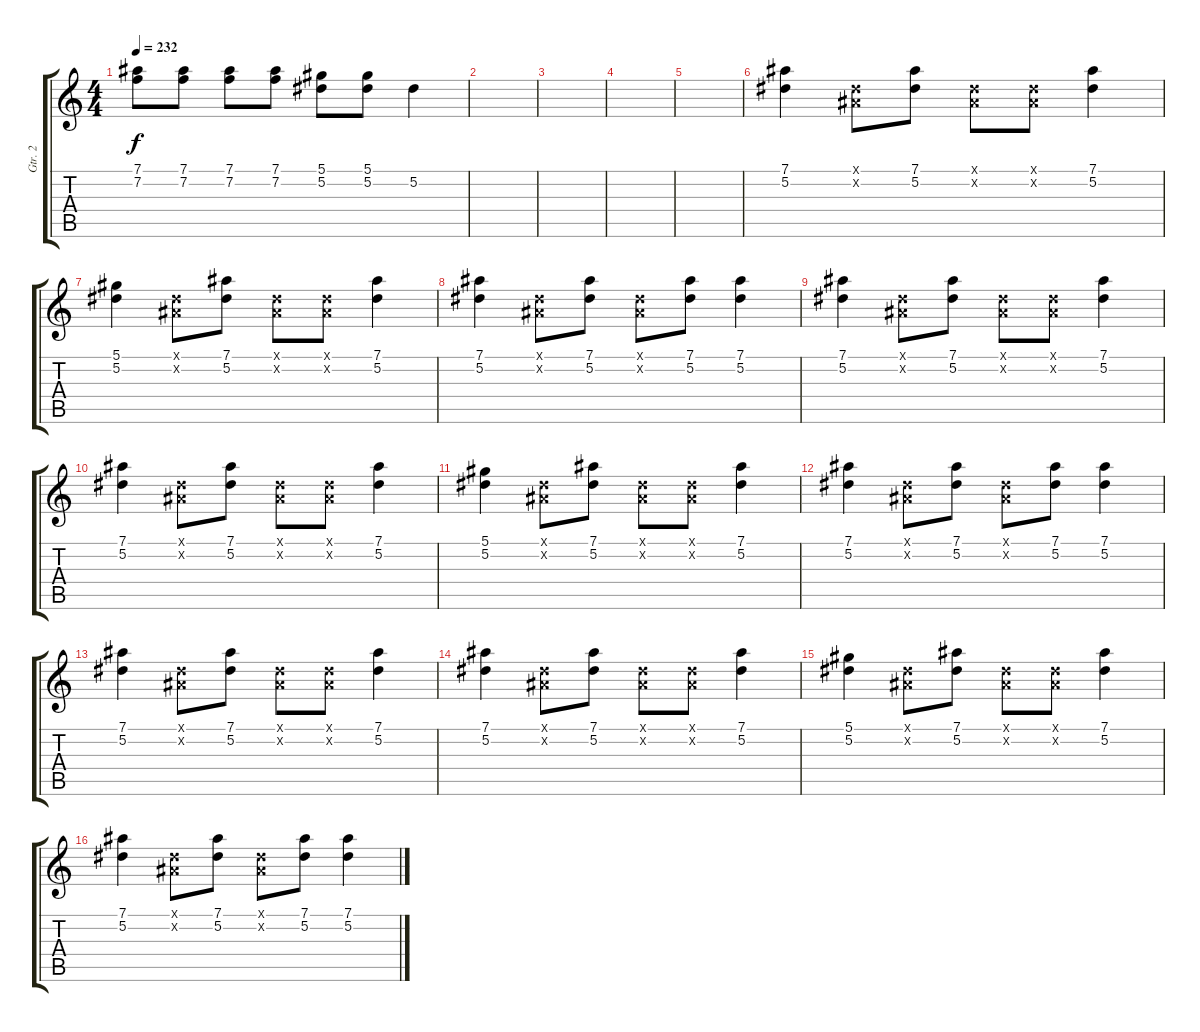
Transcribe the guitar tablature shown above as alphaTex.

\track ("Gtr. 2" "Gtr. 2") {instrument distortionguitar}
\staff {score tabs}
\tuning (Eb4 Bb3 Gb3 Db3 Ab2 Eb2) {hide}
\ts (4 4)
\tempo 232
\clef g2
\ks c
(7.1 7.2).8{dy f} (7.1 7.2).8 (7.1 7.2).8 (7.1 7.2).8 (5.1 5.2).8 (5.1 5.2).8 5.2.4 |
|
|
|
|
(7.1 5.2).4 (0.1{x} 0.2{x}).8 (7.1 5.2).8 (0.1{x} 0.2{x}).8 (0.1{x} 0.2{x}).8 (7.1 5.2).4 |
(5.1 5.2).4 (0.1{x} 0.2{x}).8 (7.1 5.2).8 (0.1{x} 0.2{x}).8 (0.1{x} 0.2{x}).8 (7.1 5.2).4 |
(7.1 5.2).4 (0.1{x} 0.2{x}).8 (7.1 5.2).8 (0.1{x} 0.2{x}).8 (7.1 5.2).8 (7.1 5.2).4 |
(7.1 5.2).4 (0.1{x} 0.2{x}).8 (7.1 5.2).8 (0.1{x} 0.2{x}).8 (0.1{x} 0.2{x}).8 (7.1 5.2).4 |
(7.1 5.2).4 (0.1{x} 0.2{x}).8 (7.1 5.2).8 (0.1{x} 0.2{x}).8 (0.1{x} 0.2{x}).8 (7.1 5.2).4 |
(5.1 5.2).4 (0.1{x} 0.2{x}).8 (7.1 5.2).8 (0.1{x} 0.2{x}).8 (0.1{x} 0.2{x}).8 (7.1 5.2).4 |
(7.1 5.2).4 (0.1{x} 0.2{x}).8 (7.1 5.2).8 (0.1{x} 0.2{x}).8 (7.1 5.2).8 (7.1 5.2).4 |
(7.1 5.2).4 (0.1{x} 0.2{x}).8 (7.1 5.2).8 (0.1{x} 0.2{x}).8 (0.1{x} 0.2{x}).8 (7.1 5.2).4 |
(7.1 5.2).4 (0.1{x} 0.2{x}).8 (7.1 5.2).8 (0.1{x} 0.2{x}).8 (0.1{x} 0.2{x}).8 (7.1 5.2).4 |
(5.1 5.2).4 (0.1{x} 0.2{x}).8 (7.1 5.2).8 (0.1{x} 0.2{x}).8 (0.1{x} 0.2{x}).8 (7.1 5.2).4 |
(7.1 5.2).4 (0.1{x} 0.2{x}).8 (7.1 5.2).8 (0.1{x} 0.2{x}).8 (7.1 5.2).8 (7.1 5.2).4
